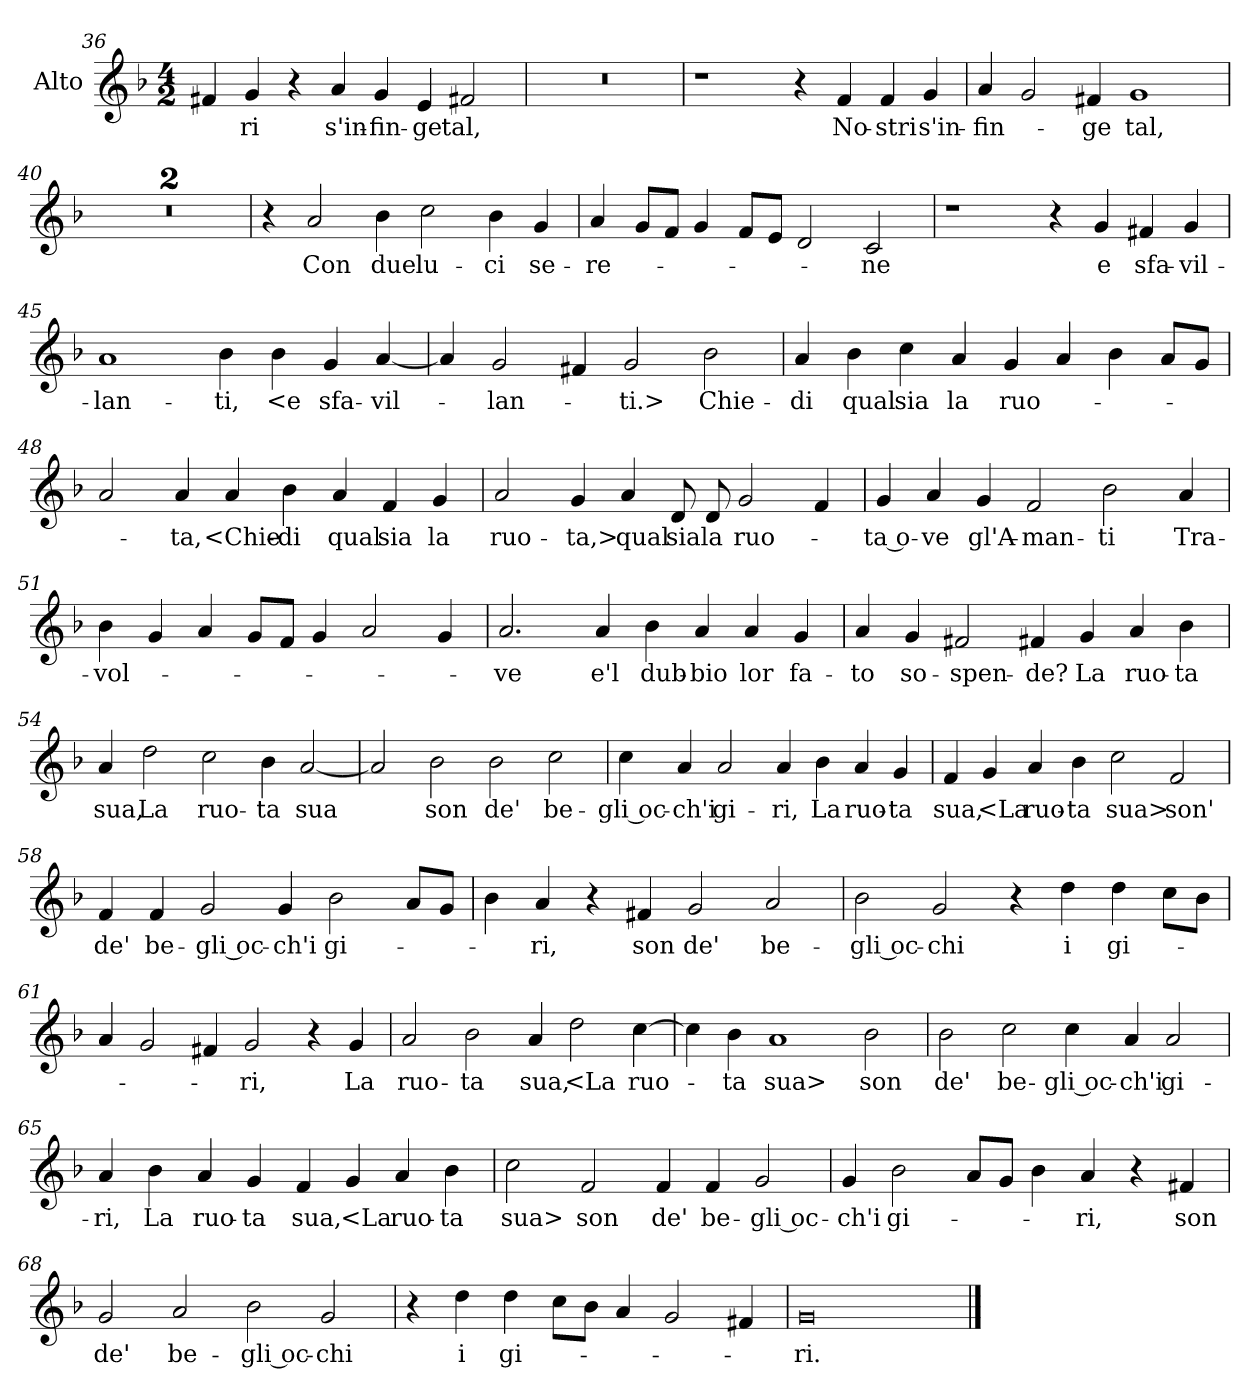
**kern	**text
*part1	*part1
*staff1	*staff1
*I"Alto	*
*I'A	*
*clefG2	*
*k[b-]	*
*M4/2	*
=36	=36
4f#X	.
4g	-ri
4r	.
4a	s'in-
4g	-fin-
4e	-ge
2f#X	tal,
=37	=37
0r	.
=38	=38
1r	.
4r	.
4f	No-
4f	-stri
4g	s'in-
=39	=39
4a	-fin-
2g	.
4f#X	-ge
1g	tal,
=40	=40
0r	.
=41	=41
0r	.
=42	=42
4r	.
2a	Con
4b-	due
2cc	lu-
4b-	-ci
4g	se-
=43	=43
4a	-re-
8gL	.
8fJ	.
4g	.
8fL	.
8eJ	.
2d	.
2c	-ne
=44	=44
1r	.
4r	.
4g	e
4f#X	sfa-
4g	-vil-
=45	=45
1a	-lan-
4b-	-ti,
4b-	<e
4g	sfa-
[4a	-vil-
=46	=46
4a]	.
2g	-lan-
4f#X	.
2g	-ti.>
2b-	Chie-
=47	=47
4a	-di
4b-	qual
4cc	sia
4a	la
4g	ruo-
4a	.
4b-	.
8aL	.
8gJ	.
=48	=48
2a	.
4a	-ta,
4a	<Chie-
4b-	-di
4a	qual
4f	sia
4g	la
=49	=49
2a	ruo-
4g	-ta,>
4a	qual
8d	sia
8d	la
2g	ruo-
4f	.
=50	=50
4g	-ta o-
4a	-ve
4g	gl'A-
2f	-man-
2b-	-ti
4a	Tra-
=51	=51
4b-	-vol-
4g	.
4a	.
8gL	.
8fJ	.
4g	.
2a	.
4g	.
=52	=52
2.a	-ve
4a	e'l
4b-	dub-
4a	-bio
4a	lor
4g	fa-
=53	=53
4a	-to
4g	so-
2f#X	-spen-
4f#X	-de?
4g	La
4a	ruo-
4b-	-ta
=54	=54
4a	sua,
2dd	La
2cc	ruo-
4b-	-ta
[2a	sua
=55	=55
2a]	.
2b-	son
2b-	de'
2cc	be-
=56	=56
4cc	-gli oc-
4a	-ch'i
2a	gi-
4a	-ri,
4b-	La
4a	ruo-
4g	-ta
=57	=57
4f	sua,
4g	<La
4a	ruo-
4b-	-ta
2cc	sua>
2f	son'
=58	=58
4f	de'
4f	be-
2g	-gli oc-
4g	-ch'i
2b-	gi-
8aL	.
8gJ	.
=59	=59
4b-	.
4a	-ri,
4r	.
4f#X	son
2g	de'
2a	be-
=60	=60
2b-	-gli oc-
2g	-chi
4r	.
4dd	i
4dd	gi-
8ccL	.
8b-J	.
=61	=61
4a	.
2g	.
4f#X	.
2g	-ri,
4r	.
4g	La
=62	=62
2a	ruo-
2b-	-ta
4a	sua,
2dd	<La
[4cc	ruo-
=63	=63
4cc]	.
4b-	-ta
1a	sua>
2b-	son
=64	=64
2b-	de'
2cc	be-
4cc	-gli oc-
4a	-ch'i
2a	gi-
=65	=65
4a	-ri,
4b-	La
4a	ruo-
4g	-ta
4f	sua,
4g	<La
4a	ruo-
4b-	-ta
=66	=66
2cc	sua>
2f	son
4f	de'
4f	be-
2g	-gli oc-
=67	=67
4g	-ch'i
2b-	gi-
8aL	.
8gJ	.
4b-	.
4a	-ri,
4r	.
4f#X	son
=68	=68
2g	de'
2a	be-
2b-	-gli oc-
2g	-chi
=69	=69
4r	.
4dd	i
4dd	gi-
8ccL	.
8b-J	.
4a	.
2g	.
4f#X	.
=70	=70
0g	-ri.
==	==
*-	*-
